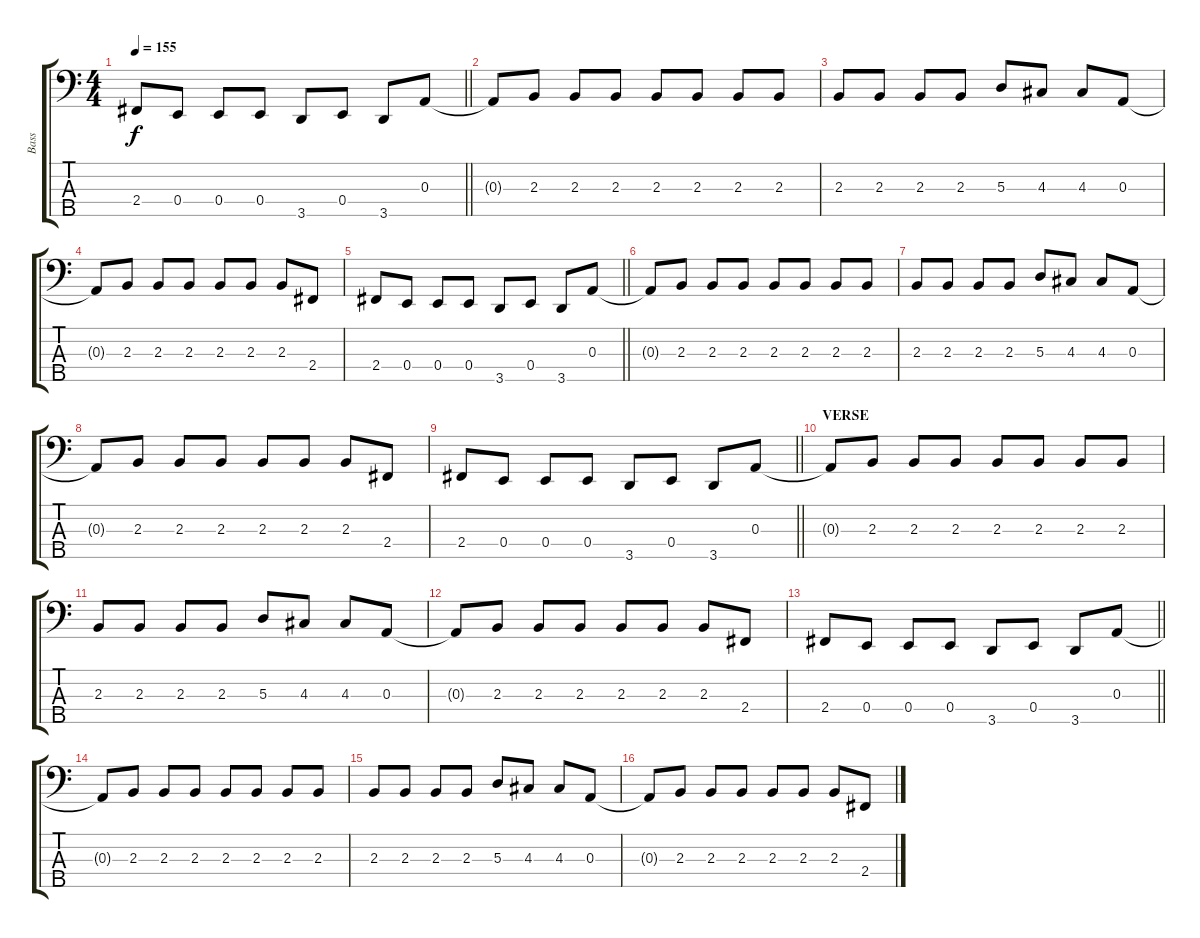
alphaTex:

\track ("Bass" "Bass") {instrument electricbassfinger}
\staff {score tabs}
\tuning (G2 D2 A1 E1 B0) {hide}
\ts (4 4)
\tempo 155
\clef f4
\barLineRight lightlight
\ks c
2.4.8{dy f} 0.4.8 0.4.8 0.4.8 3.5.8 0.4.8 3.5.8 0.3.8 |
0.3{t}.8 2.3.8 2.3.8 2.3.8 2.3.8 2.3.8 2.3.8 2.3.8 |
2.3.8 2.3.8 2.3.8 2.3.8 5.3.8 4.3.8 4.3.8 0.3.8 |
0.3{t}.8 2.3.8 2.3.8 2.3.8 2.3.8 2.3.8 2.3.8 2.4.8 |
\barLineRight lightlight
2.4.8 0.4.8 0.4.8 0.4.8 3.5.8 0.4.8 3.5.8 0.3.8 |
0.3{t}.8 2.3.8 2.3.8 2.3.8 2.3.8 2.3.8 2.3.8 2.3.8 |
2.3.8 2.3.8 2.3.8 2.3.8 5.3.8 4.3.8 4.3.8 0.3.8 |
0.3{t}.8 2.3.8 2.3.8 2.3.8 2.3.8 2.3.8 2.3.8 2.4.8 |
\barLineRight lightlight
2.4.8 0.4.8 0.4.8 0.4.8 3.5.8 0.4.8 3.5.8 0.3.8 |
\section ("" "VERSE")
0.3{t}.8 2.3.8 2.3.8 2.3.8 2.3.8 2.3.8 2.3.8 2.3.8 |
2.3.8 2.3.8 2.3.8 2.3.8 5.3.8 4.3.8 4.3.8 0.3.8 |
0.3{t}.8 2.3.8 2.3.8 2.3.8 2.3.8 2.3.8 2.3.8 2.4.8 |
\barLineRight lightlight
2.4.8 0.4.8 0.4.8 0.4.8 3.5.8 0.4.8 3.5.8 0.3.8 |
0.3{t}.8 2.3.8 2.3.8 2.3.8 2.3.8 2.3.8 2.3.8 2.3.8 |
2.3.8 2.3.8 2.3.8 2.3.8 5.3.8 4.3.8 4.3.8 0.3.8 |
0.3{t}.8 2.3.8 2.3.8 2.3.8 2.3.8 2.3.8 2.3.8 2.4.8
